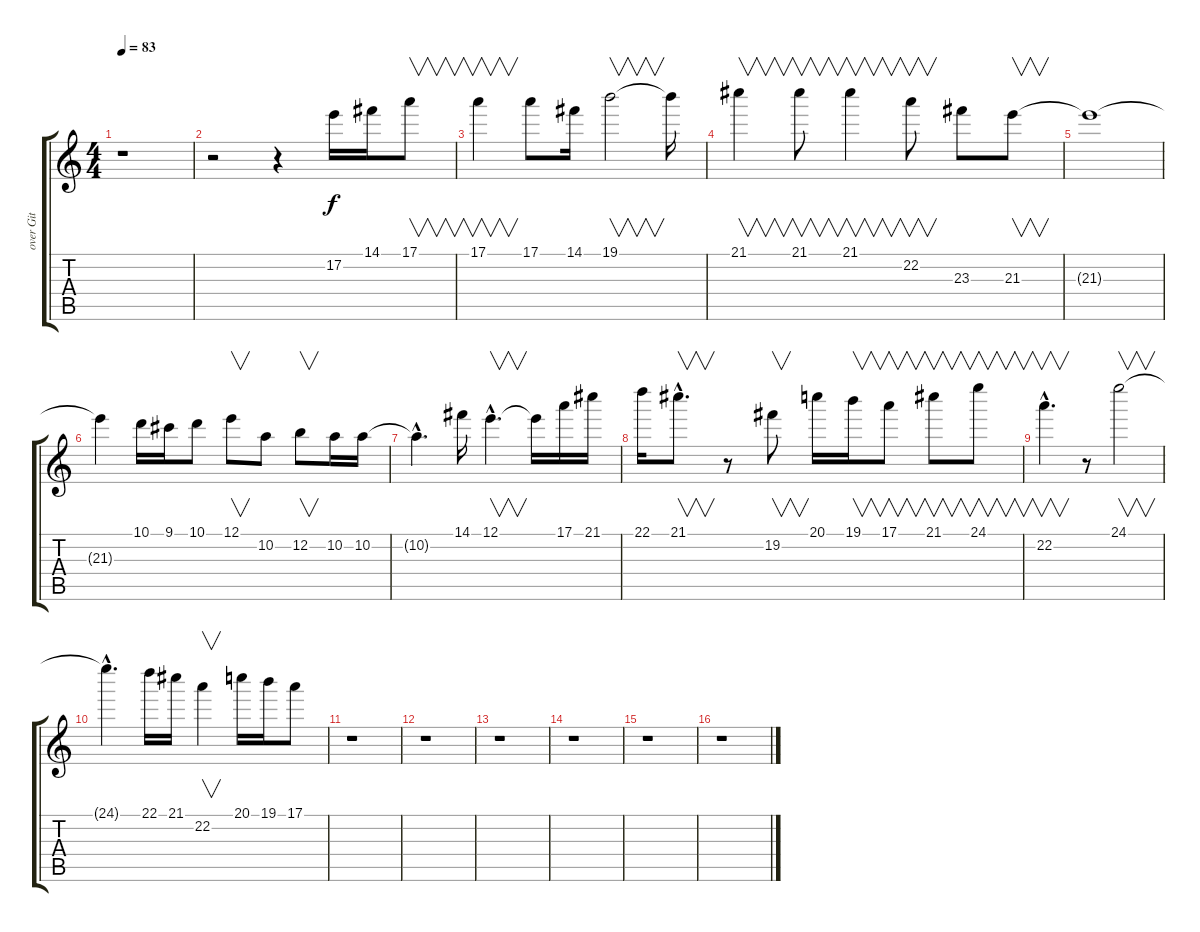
\track ("over Git" "over Git") {instrument overdrivenguitar}
\staff {score tabs}
\tuning (E4 B3 G3 D3 A2 E2) {hide}
\ts (4 4)
\tempo 83
\clef g2
\ks c
r.1{dy f} |
r.2 r.4 17.2.16 14.1.16 17.1.8{v} |
17.1.4{v} 17.1.8 14.1.16 19.1.2{v} 19.1{t}.16 |
21.1.4{v} 21.1.8{v} 21.1.4{v} 22.2.8{v} 23.3.8 21.3.8{v} |
21.3{t}.1 |
21.3{t}.4 10.1.16 9.1.16 10.1.8 12.1.8{v} 10.2.8 12.2.8{v} 10.2.16 10.2.16 |
10.2{hac t}.4{d} 14.1.16 12.1{hac}.4{v d} 12.1{t}.16 17.1.16 21.1.16 |
22.1.16 21.1{hac}.8{v d} r.8 19.2.8{v} 20.1.16 19.1.16{v} 17.1.8{v} 21.1.8{v} 24.1.8{v} |
22.2{hac}.4{v d} r.8 24.1.2{v} |
24.1{hac t}.4{d} 22.1.16 21.1.16 22.2.4{v} 20.1.16 19.1.16 17.1.8 |
r.1 |
r.1 |
r.1 |
r.1 |
r.1 |
r.1
